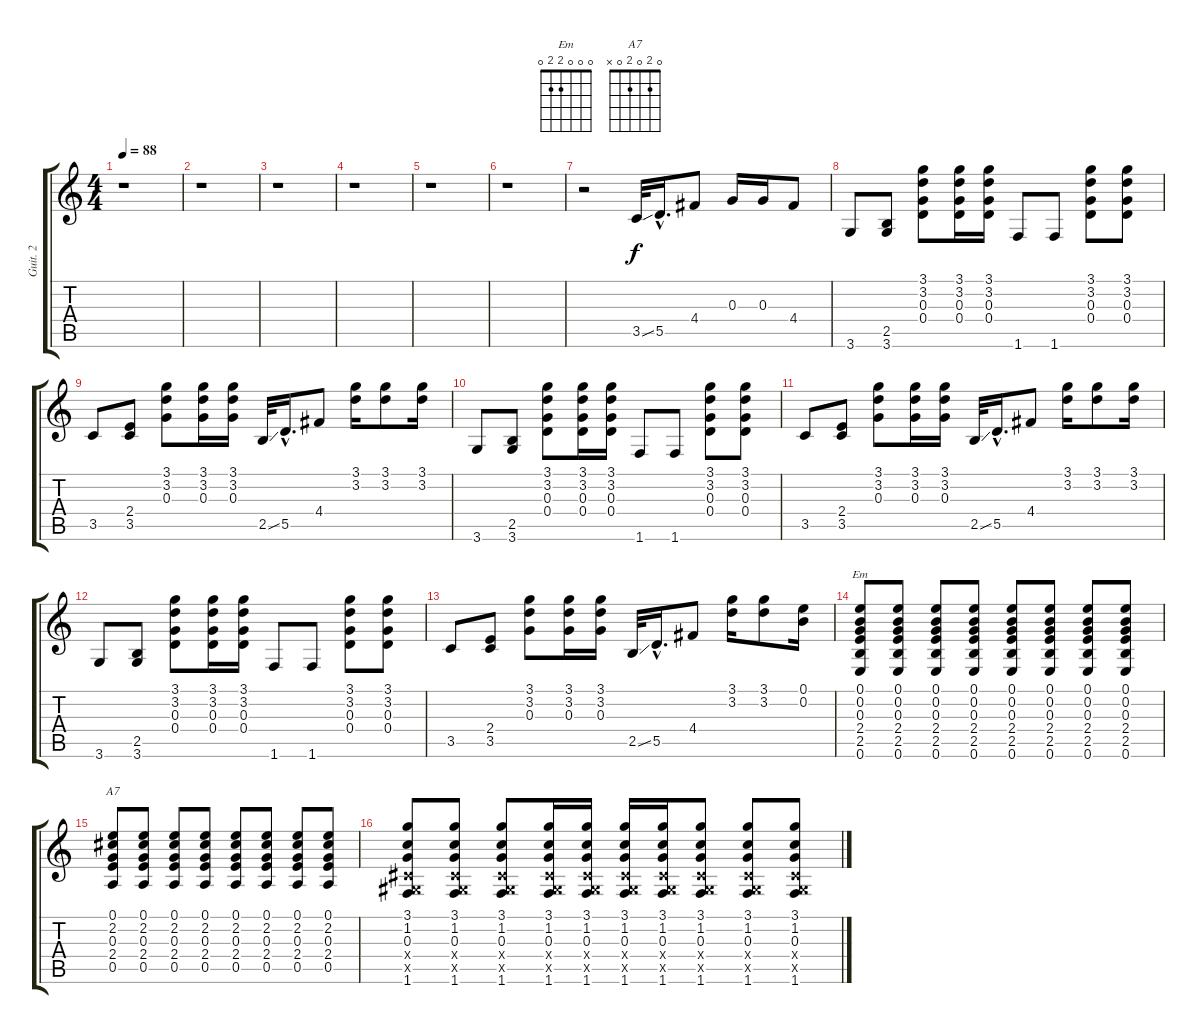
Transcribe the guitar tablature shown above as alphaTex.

\track ("Guit. 2" "Guit. 2") {instrument overdrivenguitar}
\staff {score tabs}
\tuning (E4 B3 G3 D3 A2 E2) {hide}
\chord ("Em" 0 0 0 2 2 0)
\chord ("A7" 0 2 0 2 0 x)
\ts (4 4)
\tempo 88
\clef g2
\ks c
r.1{dy f} |
r.1 |
r.1 |
r.1 |
r.1 |
r.1 |
r.2 3.5{ss}.32 5.5{hac}.16{d} 4.4.8 0.3.16 0.3.16 4.4.8 |
3.6.8 (2.5 3.6).8 (3.1 3.2 0.3 0.4).8 (3.1 3.2 0.3 0.4).16 (3.1 3.2 0.3 0.4).16 1.6.8 1.6.8 (3.1 3.2 0.3 0.4).8 (3.1 3.2 0.3 0.4).8 |
3.5.8 (2.4 3.5).8 (3.1 3.2 0.3).8 (3.1 3.2 0.3).16 (3.1 3.2 0.3).16 2.5{ss}.32 5.5{hac}.16{d} 4.4.8 (3.1 3.2).16 (3.1 3.2).8 (3.1 3.2).16 |
3.6.8 (2.5 3.6).8 (3.1 3.2 0.3 0.4).8 (3.1 3.2 0.3 0.4).16 (3.1 3.2 0.3 0.4).16 1.6.8 1.6.8 (3.1 3.2 0.3 0.4).8 (3.1 3.2 0.3 0.4).8 |
3.5.8 (2.4 3.5).8 (3.1 3.2 0.3).8 (3.1 3.2 0.3).16 (3.1 3.2 0.3).16 2.5{ss}.32 5.5{hac}.16{d} 4.4.8 (3.1 3.2).16 (3.1 3.2).8 (3.1 3.2).16 |
3.6.8 (2.5 3.6).8 (3.1 3.2 0.3 0.4).8 (3.1 3.2 0.3 0.4).16 (3.1 3.2 0.3 0.4).16 1.6.8 1.6.8 (3.1 3.2 0.3 0.4).8 (3.1 3.2 0.3 0.4).8 |
3.5.8 (2.4 3.5).8 (3.1 3.2 0.3).8 (3.1 3.2 0.3).16 (3.1 3.2 0.3).16 2.5{ss}.32 5.5{hac}.16{d} 4.4.8 (3.1 3.2).16 (3.1 3.2).8 (0.1 0.2).16 |
(0.1 0.2 0.3 2.4 2.5 0.6).8{ch "Em"} (0.1 0.2 0.3 2.4 2.5 0.6).8 (0.1 0.2 0.3 2.4 2.5 0.6).8 (0.1 0.2 0.3 2.4 2.5 0.6).8 (0.1 0.2 0.3 2.4 2.5 0.6).8 (0.1 0.2 0.3 2.4 2.5 0.6).8 (0.1 0.2 0.3 2.4 2.5 0.6).8 (0.1 0.2 0.3 2.4 2.5 0.6).8 |
(0.1 2.2 0.3 2.4 0.5).8{ch "A7"} (0.1 2.2 0.3 2.4 0.5).8 (0.1 2.2 0.3 2.4 0.5).8 (0.1 2.2 0.3 2.4 0.5).8 (0.1 2.2 0.3 2.4 0.5).8 (0.1 2.2 0.3 2.4 0.5).8 (0.1 2.2 0.3 2.4 0.5).8 (0.1 2.2 0.3 2.4 0.5).8 |
(3.1 1.2 0.3 -1.4{x} -1.5{x} 1.6).8 (3.1 1.2 0.3 -1.4{x} -1.5{x} 1.6).8 (3.1 1.2 0.3 -1.4{x} -1.5{x} 1.6).8 (3.1 1.2 0.3 -1.4{x} -1.5{x} 1.6).16 (3.1 1.2 0.3 -1.4{x} -1.5{x} 1.6).16 (3.1 1.2 0.3 -1.4{x} -1.5{x} 1.6).16 (3.1 1.2 0.3 -1.4{x} -1.5{x} 1.6).16 (3.1 1.2 0.3 -1.4{x} -1.5{x} 1.6).8 (3.1 1.2 0.3 -1.4{x} -1.5{x} 1.6).8 (3.1 1.2 0.3 -1.4{x} -1.5{x} 1.6).8
